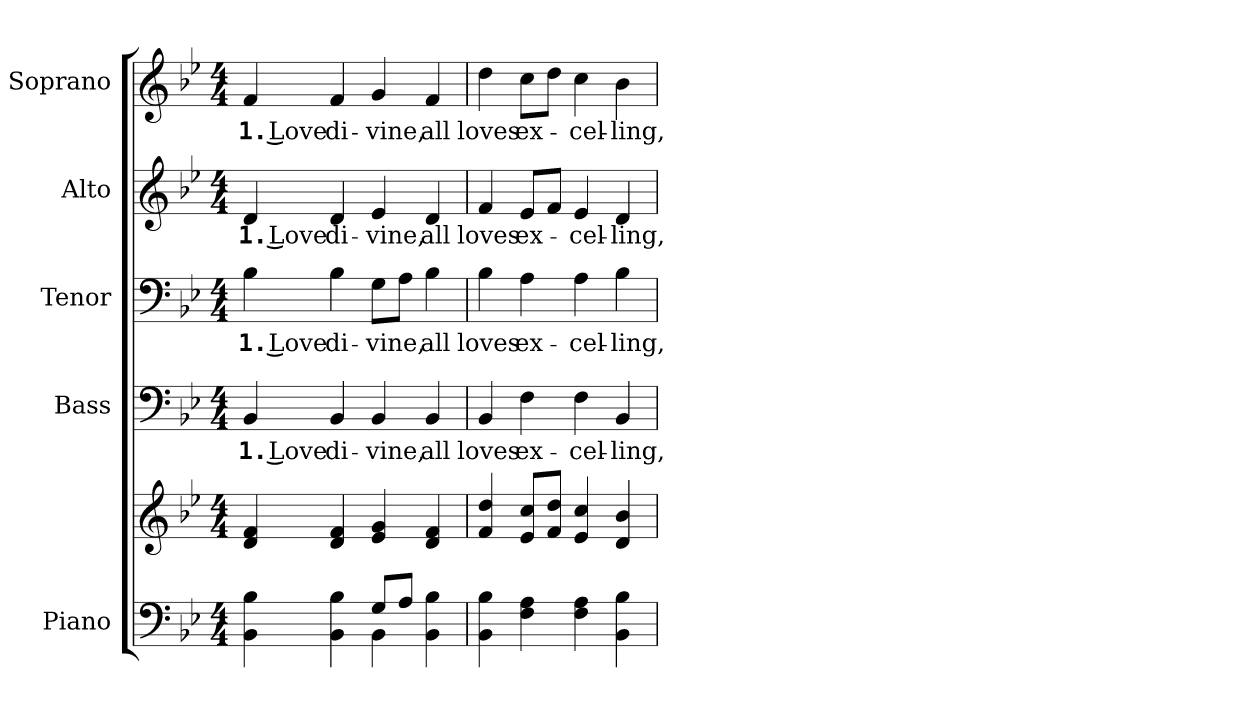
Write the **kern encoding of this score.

**kern	**kern	**kern	**text	**kern	**text	**kern	**text	**kern	**text
*part5	*part5	*part4	*part4	*part3	*part3	*part2	*part2	*part1	*part1
*staff6	*staff5	*staff4	*staff4	*staff3	*staff3	*staff2	*staff2	*staff1	*staff1
*I"Piano	*	*I"Bass	*	*I"Tenor	*	*I"Alto	*	*I"Soprano	*
*I'Pno.	*	*I'B.	*	*I'T.	*	*I'A.	*	*I'S.	*
!!LO:PB:g=z
*clefF4	*clefG2	*clefF4	*	*clefF4	*	*clefG2	*	*clefG2	*
*k[b-e-]	*k[b-e-]	*k[b-e-]	*	*k[b-e-]	*	*k[b-e-]	*	*k[b-e-]	*
*B-:	*B-:	*B-:	*	*B-:	*	*B-:	*	*B-:	*
*M4/4	*M4/4	*M4/4	*	*M4/4	*	*M4/4	*	*M4/4	*
*MM125	*MM125	*MM125	*	*MM125	*	*MM125	*	*MM125	*
=1	=1	=1	=1	=1	=1	=1	=1	=1	=1
*^	*	*	*	*	*	*	*	*	*
!	!	!	!	!LO:LY:b:color=#000000	!	!	!	!	!	!
!	!	!	!	!	!	!LO:LY:b:color=#000000	!	!	!	!
!	!	!	!	!	!	!	!	!LO:LY:b:color=#000000	!	!
!	!	!	!	!	!	!	!	!	!	!LO:LY:b:color=#000000
4BB-i\ 4B-i	2ryy	4di/ 4fi	4BB-i/	1. Love	4B-i\	1. Love	4di/	1. Love	4fi/	1. Love
!	!	!	!	!LO:LY:b:color=#000000	!	!	!	!	!	!
!	!	!	!	!	!	!LO:LY:b:color=#000000	!	!	!	!
!	!	!	!	!	!	!	!	!LO:LY:b:color=#000000	!	!
!	!	!	!	!	!	!	!	!	!	!LO:LY:b:color=#000000
4BB-i\ 4B-i	.	4di/ 4fi	4BB-i/	di-	4B-i\	di-	4di/	di-	4fi/	di-
!	!	!	!	!LO:LY:b:color=#000000	!	!	!	!	!	!
!	!	!	!	!	!	!LO:LY:b:color=#000000	!	!	!	!
!	!	!	!	!	!	!	!	!LO:LY:b:color=#000000	!	!
!	!	!	!	!	!	!	!	!	!	!LO:LY:b:color=#000000
8Gi/L	4BB-i\	4e-i/ 4gi	4BB-i/	-vine,	8Gi\L	-vine,	4e-i/	-vine,	4gi/	-vine,
8Ai/J	.	.	.	.	8Ai\J	.	.	.	.	.
!	!	!	!	!LO:LY:b:color=#000000	!	!	!	!	!	!
!	!	!	!	!	!	!LO:LY:b:color=#000000	!	!	!	!
!	!	!	!	!	!	!	!	!LO:LY:b:color=#000000	!	!
!	!	!	!	!	!	!	!	!	!	!LO:LY:b:color=#000000
4BB-i\ 4B-i	4ryy	4di/ 4fi	4BB-i/	all	4B-i\	all	4di/	all	4fi/	all
*v	*v	*	*	*	*	*	*	*	*	*
=2	=2	=2	=2	=2	=2	=2	=2	=2	=2
*^	*	*	*	*	*	*	*	*	*
!	!	!	!	!LO:LY:b:color=#000000	!	!	!	!	!	!
*v	*v	*	*	*	*	*	*	*	*	*
*^	*	*	*	*	*	*	*	*	*
!	!	!	!	!	!	!LO:LY:b:color=#000000	!	!	!	!
*v	*v	*	*	*	*	*	*	*	*	*
*^	*	*	*	*	*	*	*	*	*
!	!	!	!	!	!	!	!	!LO:LY:b:color=#000000	!	!
*v	*v	*	*	*	*	*	*	*	*	*
*^	*	*	*	*	*	*	*	*	*
!	!	!	!	!	!	!	!	!	!	!LO:LY:b:color=#000000
*v	*v	*	*	*	*	*	*	*	*	*
4BB-i\ 4B-i	4fi/ 4ddi	4BB-i/	loves	4B-i\	loves	4fi/	loves	4ddi\	loves
!	!	!	!LO:LY:b:color=#000000	!	!	!	!	!	!
!	!	!	!	!	!LO:LY:b:color=#000000	!	!	!	!
!	!	!	!	!	!	!	!LO:LY:b:color=#000000	!	!
!	!	!	!	!	!	!	!	!	!LO:LY:b:color=#000000
4Fi\ 4Ai	8e-i/ 8cciL	4Fi\	ex-	4Ai\	ex-	8e-i/L	ex-	8cci\L	ex-
.	8fi/ 8ddiJ	.	.	.	.	8fi/J	.	8ddi\J	.
!	!	!	!LO:LY:b:color=#000000	!	!	!	!	!	!
!	!	!	!	!	!LO:LY:b:color=#000000	!	!	!	!
!	!	!	!	!	!	!	!LO:LY:b:color=#000000	!	!
!	!	!	!	!	!	!	!	!	!LO:LY:b:color=#000000
4Fi\ 4Ai	4e-i/ 4cci	4Fi\	-cel-	4Ai\	-cel-	4e-i/	-cel-	4cci\	-cel-
!	!	!	!LO:LY:b:color=#000000	!	!	!	!	!	!
!	!	!	!	!	!LO:LY:b:color=#000000	!	!	!	!
!	!	!	!	!	!	!	!LO:LY:b:color=#000000	!	!
!	!	!	!	!	!	!	!	!	!LO:LY:b:color=#000000
4BB-i\ 4B-i	4di/ 4b-i	4BB-i/	-ling,	4B-i\	-ling,	4di/	-ling,	4b-i\	-ling,
=	=	=	=	=	=	=	=	=	=
*-	*-	*-	*-	*-	*-	*-	*-	*-	*-
